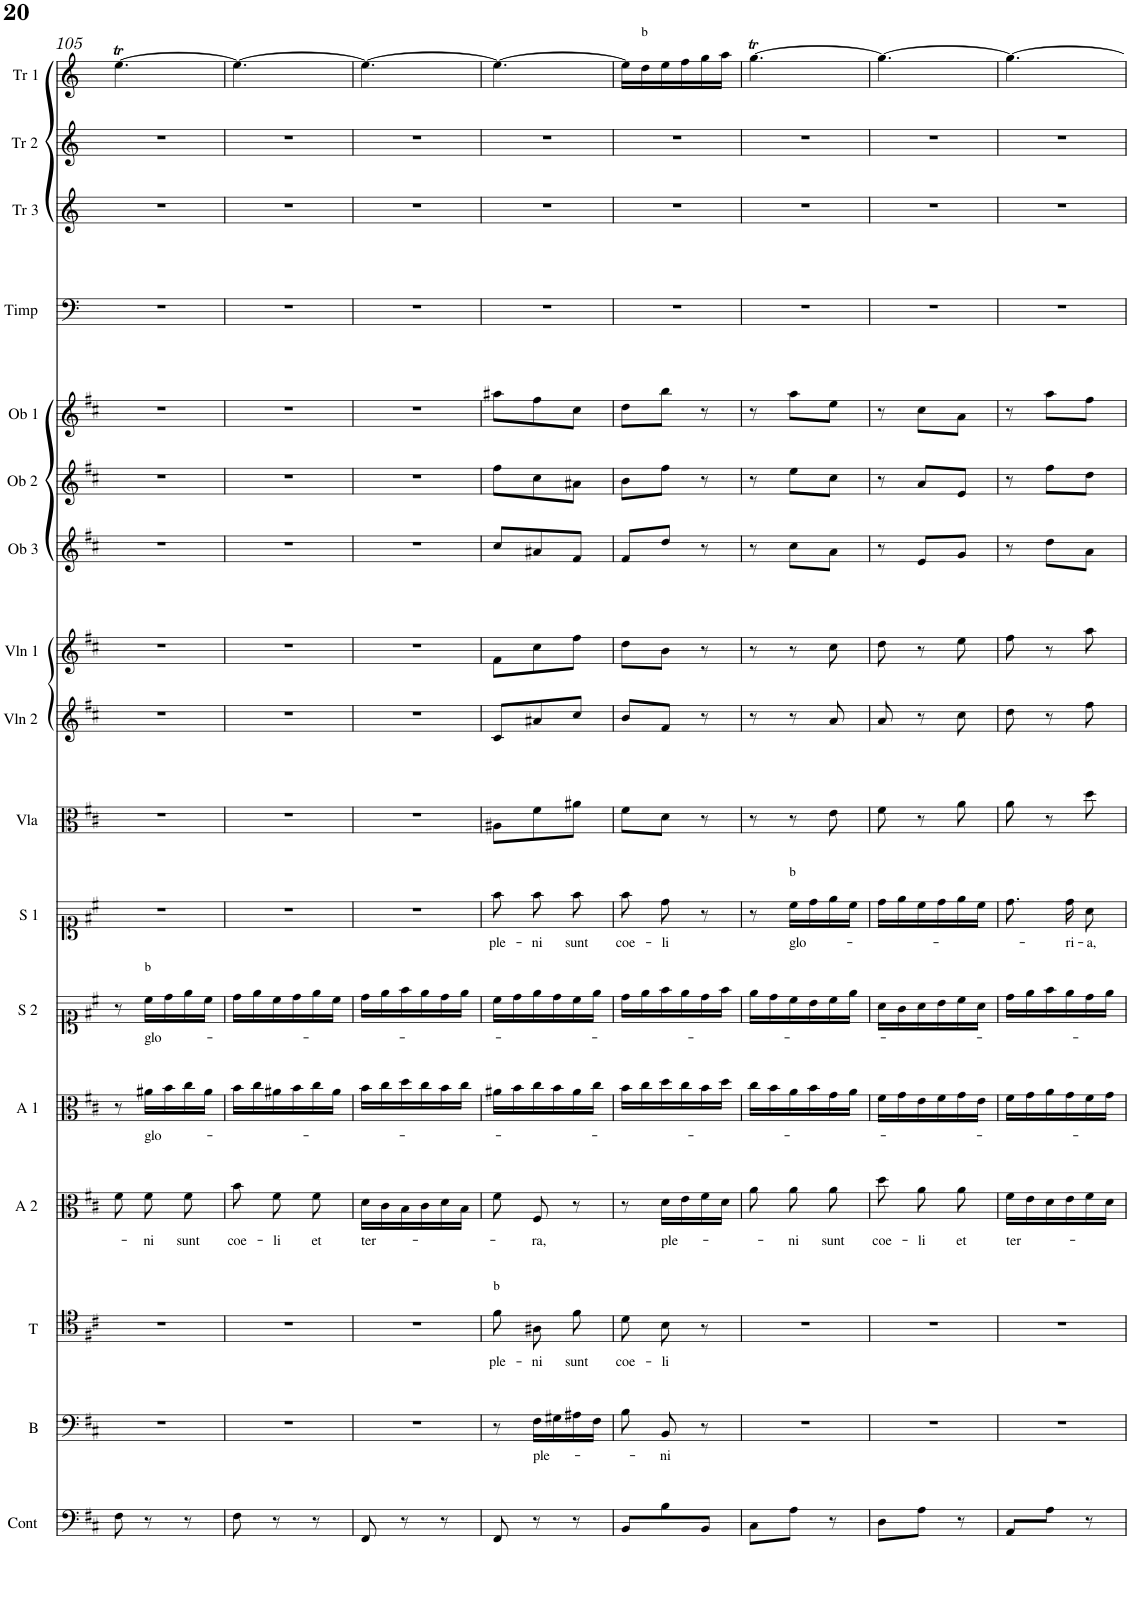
**kern	**kern	**text	**kern	**text	**kern	**text	**kern	**text	**kern	**text	**kern	**text	**kern	**kern	**kern	**kern	**kern	**kern	**kern	**kern	**kern	**kern
*part17	*part16	*part16	*part15	*part15	*part14	*part14	*part13	*part13	*part12	*part12	*part11	*part11	*part10	*part9	*part8	*part7	*part6	*part5	*part4	*part3	*part2	*part1
*staff17	*staff16	*staff16	*staff15	*staff15	*staff14	*staff14	*staff13	*staff13	*staff12	*staff12	*staff11	*staff11	*staff10	*staff9	*staff8	*staff7	*staff6	*staff5	*staff4	*staff3	*staff2	*staff1
*I"Continuo	*I"Bass	*	*I"Tenor	*	*I"Alto 2	*	*I"Alto 1	*	*I"Soprano 2	*	*I"Soprano 1	*	*I"Viola	*I"Violin 2	*I"Violin 1	*I"Oboe 3	*I"Oboe 2	*I"Oboe 1	*I"Timpani	*I"Tromba 3	*I"Tromba 2	*I"Tromba 1
*I'Cont	*I'B	*	*I'T	*	*I'A 2	*	*I'A 1	*	*I'S 2	*	*I'S 1	*	*I'Vla	*I'Vln 2	*I'Vln 1	*I'Ob 3	*I'Ob 2	*I'Ob 1	*I'Timp	*I'Tr 3	*I'Tr 2	*I'Tr 1
!!LO:PB:g=z
*clefF4	*clefF4	*	*clefC4	*	*clefC3	*	*clefC3	*	*clefC1	*	*clefC1	*	*clefC3	*clefG2	*clefG2	*clefG2	*clefG2	*clefG2	*clefF4	*clefG2	*clefG2	*clefG2
*	*	*	*	*	*	*	*	*	*	*	*	*	*	*	*	*	*	*	*Trd-1c-2	*Trd-1c-2	*Trd-1c-2	*Trd-1c-2
*k[f#c#]	*k[f#c#]	*	*k[f#c#]	*	*k[f#c#]	*	*k[f#c#]	*	*k[f#c#]	*	*k[f#c#]	*	*k[f#c#]	*k[f#c#]	*k[f#c#]	*k[f#c#]	*k[f#c#]	*k[f#c#]	*k[]	*k[]	*k[]	*k[]
*M3/8	*M3/8	*	*M3/8	*	*M3/8	*	*M3/8	*	*M3/8	*	*M3/8	*	*M3/8	*M3/8	*M3/8	*M3/8	*M3/8	*M3/8	*M3/8	*M3/8	*M3/8	*M3/8
=105	=105	=105	=105	=105	=105	=105	=105	=105	=105	=105	=105	=105	=105	=105	=105	=105	=105	=105	=105	=105	=105	=105
8F#\	4.r	.	4.r	.	8f#\	.	8r	.	8r	.	4.r	.	4.r	4.r	4.r	4.r	4.r	4.r	4.r	4.r	4.r	[4.eet\
!	!	!	!	!	!	!	!	!	!LO:TX:a:t=b	!	!	!	!	!	!	!	!	!	!	!	!	!
!	!	!	!	!	!	!LO:LY:b	!	!LO:LY:b	!	!LO:LY:b	!	!	!	!	!	!	!	!	!	!	!	!
8r	.	.	.	.	8f#\	-ni	16a#X\LL	glo-	16cc#\LL	glo-	.	.	.	.	.	.	.	.	.	.	.	.
.	.	.	.	.	.	.	16b\	.	16dd\	.	.	.	.	.	.	.	.	.	.	.	.	.
!	!	!	!	!	!	!LO:LY:b	!	!	!	!	!	!	!	!	!	!	!	!	!	!	!	!
8r	.	.	.	.	8f#\	sunt	16cc#\	.	16ee\	.	.	.	.	.	.	.	.	.	.	.	.	.
.	.	.	.	.	.	.	16a#\JJ	.	16cc#\JJ	.	.	.	.	.	.	.	.	.	.	.	.	.
=106	=106	=106	=106	=106	=106	=106	=106	=106	=106	=106	=106	=106	=106	=106	=106	=106	=106	=106	=106	=106	=106	=106
!	!	!	!	!	!	!LO:LY:b	!	!	!	!	!	!	!	!	!	!	!	!	!	!	!	!
8F#\	4.r	.	4.r	.	8b\	coe-	16b\LL	.	16dd\LL	.	4.r	.	4.r	4.r	4.r	4.r	4.r	4.r	4.r	4.r	4.r	4.ee\_
.	.	.	.	.	.	.	16cc#\	.	16ee\	.	.	.	.	.	.	.	.	.	.	.	.	.
!	!	!	!	!	!	!LO:LY:b	!	!	!	!	!	!	!	!	!	!	!	!	!	!	!	!
8r	.	.	.	.	8f#\	-li	16a#X\	.	16cc#\	.	.	.	.	.	.	.	.	.	.	.	.	.
.	.	.	.	.	.	.	16b\	.	16dd\	.	.	.	.	.	.	.	.	.	.	.	.	.
!	!	!	!	!	!	!LO:LY:b	!	!	!	!	!	!	!	!	!	!	!	!	!	!	!	!
8r	.	.	.	.	8f#\	et	16cc#\	.	16ee\	.	.	.	.	.	.	.	.	.	.	.	.	.
.	.	.	.	.	.	.	16a#\JJ	.	16cc#\JJ	.	.	.	.	.	.	.	.	.	.	.	.	.
=107	=107	=107	=107	=107	=107	=107	=107	=107	=107	=107	=107	=107	=107	=107	=107	=107	=107	=107	=107	=107	=107	=107
!	!	!	!	!	!	!LO:LY:b	!	!	!	!	!	!	!	!	!	!	!	!	!	!	!	!
8FF#/	4.r	.	4.r	.	16d\LL	ter-	16b\LL	.	16dd\LL	.	4.r	.	4.r	4.r	4.r	4.r	4.r	4.r	4.r	4.r	4.r	4.ee\_
.	.	.	.	.	16c#\	.	16cc#\	.	16ee\	.	.	.	.	.	.	.	.	.	.	.	.	.
8r	.	.	.	.	16B\	.	16dd\	.	16ff#\	.	.	.	.	.	.	.	.	.	.	.	.	.
.	.	.	.	.	16c#\	.	16cc#\	.	16ee\	.	.	.	.	.	.	.	.	.	.	.	.	.
8r	.	.	.	.	16d\	.	16b\	.	16dd\	.	.	.	.	.	.	.	.	.	.	.	.	.
.	.	.	.	.	16B\JJ	.	16cc#\JJ	.	16ee\JJ	.	.	.	.	.	.	.	.	.	.	.	.	.
=108	=108	=108	=108	=108	=108	=108	=108	=108	=108	=108	=108	=108	=108	=108	=108	=108	=108	=108	=108	=108	=108	=108
!	!	!	!LO:TX:a:t=b	!	!	!	!	!	!	!	!	!	!	!	!	!	!	!	!	!	!	!
!	!	!	!	!LO:LY:b	!	!	!	!	!	!	!	!LO:LY:b	!	!	!	!	!	!	!	!	!	!
8FF#/	8r	.	8f#\L	ple-	8f#\	.	16a#X\LL	.	16cc#\LL	.	8ff#\	ple-	8A#X\L	8c#/L	8f#\L	8cc#/L	8ff#\L	8aa#X\L	4.r	4.r	4.r	4.ee\_
.	.	.	.	.	.	.	16b\	.	16dd\	.	.	.	.	.	.	.	.	.	.	.	.	.
!	!	!LO:LY:b	!	!LO:LY:b	!	!LO:LY:b	!	!	!	!	!	!LO:LY:b	!	!	!	!	!	!	!	!	!	!
8r	16F#\LL	ple-	8A#X\	-ni	8F#/	-ra,	16cc#\	.	16ee\	.	8ff#\	-ni	8f#\	8a#X/	8cc#\	8a#X/	8cc#\	8ff#\	.	.	.	.
.	16G#X\	.	.	.	.	.	16b\	.	16dd\	.	.	.	.	.	.	.	.	.	.	.	.	.
!	!	!	!	!LO:LY:b	!	!	!	!	!	!	!	!LO:LY:b	!	!	!	!	!	!	!	!	!	!
8r	16A#X\	.	8f#\J	sunt	8r	.	16a#\	.	16cc#\	.	8ff#\	sunt	8a#X\J	8cc#/J	8ff#\J	8f#/J	8a#X\J	8cc#\J	.	.	.	.
.	16F#\JJ	.	.	.	.	.	16cc#\JJ	.	16ee\JJ	.	.	.	.	.	.	.	.	.	.	.	.	.
=109	=109	=109	=109	=109	=109	=109	=109	=109	=109	=109	=109	=109	=109	=109	=109	=109	=109	=109	=109	=109	=109	=109
!	!	!	!	!LO:LY:b	!	!	!	!	!	!	!	!LO:LY:b	!	!	!	!	!	!	!	!	!	!
8BB/L	8B\	.	8d\L	coe-	8r	.	16b\LL	.	16dd\LL	.	8ff#\	coe-	8f#\L	8b/L	8dd\L	8f#/L	8b\L	8dd\L	4.r	4.r	4.r	16ee\LL]
!	!	!	!	!	!	!	!	!	!	!	!	!	!	!	!	!	!	!	!	!	!	!LO:TX:a:t=b
.	.	.	.	.	.	.	16cc#\	.	16ee\	.	.	.	.	.	.	.	.	.	.	.	.	16dd\
!	!	!LO:LY:b	!	!LO:LY:b	!	!LO:LY:b	!	!	!	!	!	!LO:LY:b	!	!	!	!	!	!	!	!	!	!
8B\	8BB/	-ni	8B\J	-li	16d\LL	ple-	16dd\	.	16ff#\	.	8dd\	-li	8d\J	8f#/J	8b\J	8dd/J	8ff#\J	8bb\J	.	.	.	16ee\
.	.	.	.	.	16e\	.	16cc#\	.	16ee\	.	.	.	.	.	.	.	.	.	.	.	.	16ff\
8BB/J	8r	.	8r	.	16f#\	.	16b\	.	16dd\	.	8r	.	8r	8r	8r	8r	8r	8r	.	.	.	16gg\
.	.	.	.	.	16d\JJ	.	16dd\JJ	.	16ff#\JJ	.	.	.	.	.	.	.	.	.	.	.	.	16aa\JJ
=110	=110	=110	=110	=110	=110	=110	=110	=110	=110	=110	=110	=110	=110	=110	=110	=110	=110	=110	=110	=110	=110	=110
8C#\L	4.r	.	4.r	.	8a\	.	16cc#\LL	.	16ee\LL	.	8r	.	8r	8r	8r	8r	8r	8r	4.r	4.r	4.r	[4.ggT\
.	.	.	.	.	.	.	16b\	.	16dd\	.	.	.	.	.	.	.	.	.	.	.	.	.
!	!	!	!	!	!	!	!	!	!	!	!LO:TX:a:t=b	!	!	!	!	!	!	!	!	!	!	!
!	!	!	!	!	!	!LO:LY:b	!	!	!	!	!	!LO:LY:b	!	!	!	!	!	!	!	!	!	!
8A\J	.	.	.	.	8a\	-ni	16a\	.	16cc#\	.	16cc#\LL	glo-	8r	8r	8r	8cc#\L	8ee\L	8aa\L	.	.	.	.
.	.	.	.	.	.	.	16b\	.	16b\	.	16dd\	.	.	.	.	.	.	.	.	.	.	.
!	!	!	!	!	!	!LO:LY:b	!	!	!	!	!	!	!	!	!	!	!	!	!	!	!	!
8r	.	.	.	.	8a\	sunt	16g\	.	16cc#\	.	16ee\	.	8e\	8a/	8cc#\	8a\J	8cc#\J	8ee\J	.	.	.	.
.	.	.	.	.	.	.	16a\JJ	.	16ee\JJ	.	16cc#\JJ	.	.	.	.	.	.	.	.	.	.	.
=111	=111	=111	=111	=111	=111	=111	=111	=111	=111	=111	=111	=111	=111	=111	=111	=111	=111	=111	=111	=111	=111	=111
!	!	!	!	!	!	!LO:LY:b	!	!	!	!	!	!	!	!	!	!	!	!	!	!	!	!
8D\L	4.r	.	4.r	.	8dd\	coe-	16f#\LL	.	16a\LL	.	16dd\LL	.	8f#\	8a/	8dd\	8r	8r	8r	4.r	4.r	4.r	4.gg\_
.	.	.	.	.	.	.	16g\	.	16g\	.	16ee\	.	.	.	.	.	.	.	.	.	.	.
!	!	!	!	!	!	!LO:LY:b	!	!	!	!	!	!	!	!	!	!	!	!	!	!	!	!
8A\J	.	.	.	.	8a\	-li	16e\	.	16a\	.	16cc#\	.	8r	8r	8r	8e/L	8a/L	8cc#\L	.	.	.	.
.	.	.	.	.	.	.	16f#\	.	16b\	.	16dd\	.	.	.	.	.	.	.	.	.	.	.
!	!	!	!	!	!	!LO:LY:b	!	!	!	!	!	!	!	!	!	!	!	!	!	!	!	!
8r	.	.	.	.	8a\	et	16g\	.	16cc#\	.	16ee\	.	8a\	8cc#\	8ee\	8g/J	8e/J	8a\J	.	.	.	.
.	.	.	.	.	.	.	16e\JJ	.	16a\JJ	.	16cc#\JJ	.	.	.	.	.	.	.	.	.	.	.
=112	=112	=112	=112	=112	=112	=112	=112	=112	=112	=112	=112	=112	=112	=112	=112	=112	=112	=112	=112	=112	=112	=112
!	!	!	!	!	!	!LO:LY:b	!	!	!	!	!	!	!	!	!	!	!	!	!	!	!	!
8AA/L	4.r	.	4.r	.	16f#\LL	ter-	16f#\LL	.	16dd\LL	.	8.dd\	.	8a\	8dd\	8ff#\	8r	8r	8r	4.r	4.r	4.r	4.gg\_
.	.	.	.	.	16e\	.	16g\	.	16ee\	.	.	.	.	.	.	.	.	.	.	.	.	.
8A\J	.	.	.	.	16d\	.	16a\	.	16ff#\	.	.	.	8r	8r	8r	8dd\L	8ff#\L	8aa\L	.	.	.	.
!	!	!	!	!	!	!	!	!	!	!	!	!LO:LY:b	!	!	!	!	!	!	!	!	!	!
.	.	.	.	.	16e\	.	16g\	.	16ee\	.	16dd\	-ri-	.	.	.	.	.	.	.	.	.	.
!	!	!	!	!	!	!	!	!	!	!	!	!LO:LY:b	!	!	!	!	!	!	!	!	!	!
8r	.	.	.	.	16f#\	.	16f#\	.	16dd\	.	8a\	-a,	8dd\	8ff#\	8aa\	8a\J	8dd\J	8ff#\J	.	.	.	.
.	.	.	.	.	16d\JJ	.	16g\JJ	.	16ee\JJ	.	.	.	.	.	.	.	.	.	.	.	.	.
=	=	=	=	=	=	=	=	=	=	=	=	=	=	=	=	=	=	=	=	=	=	=
*-	*-	*-	*-	*-	*-	*-	*-	*-	*-	*-	*-	*-	*-	*-	*-	*-	*-	*-	*-	*-	*-	*-
